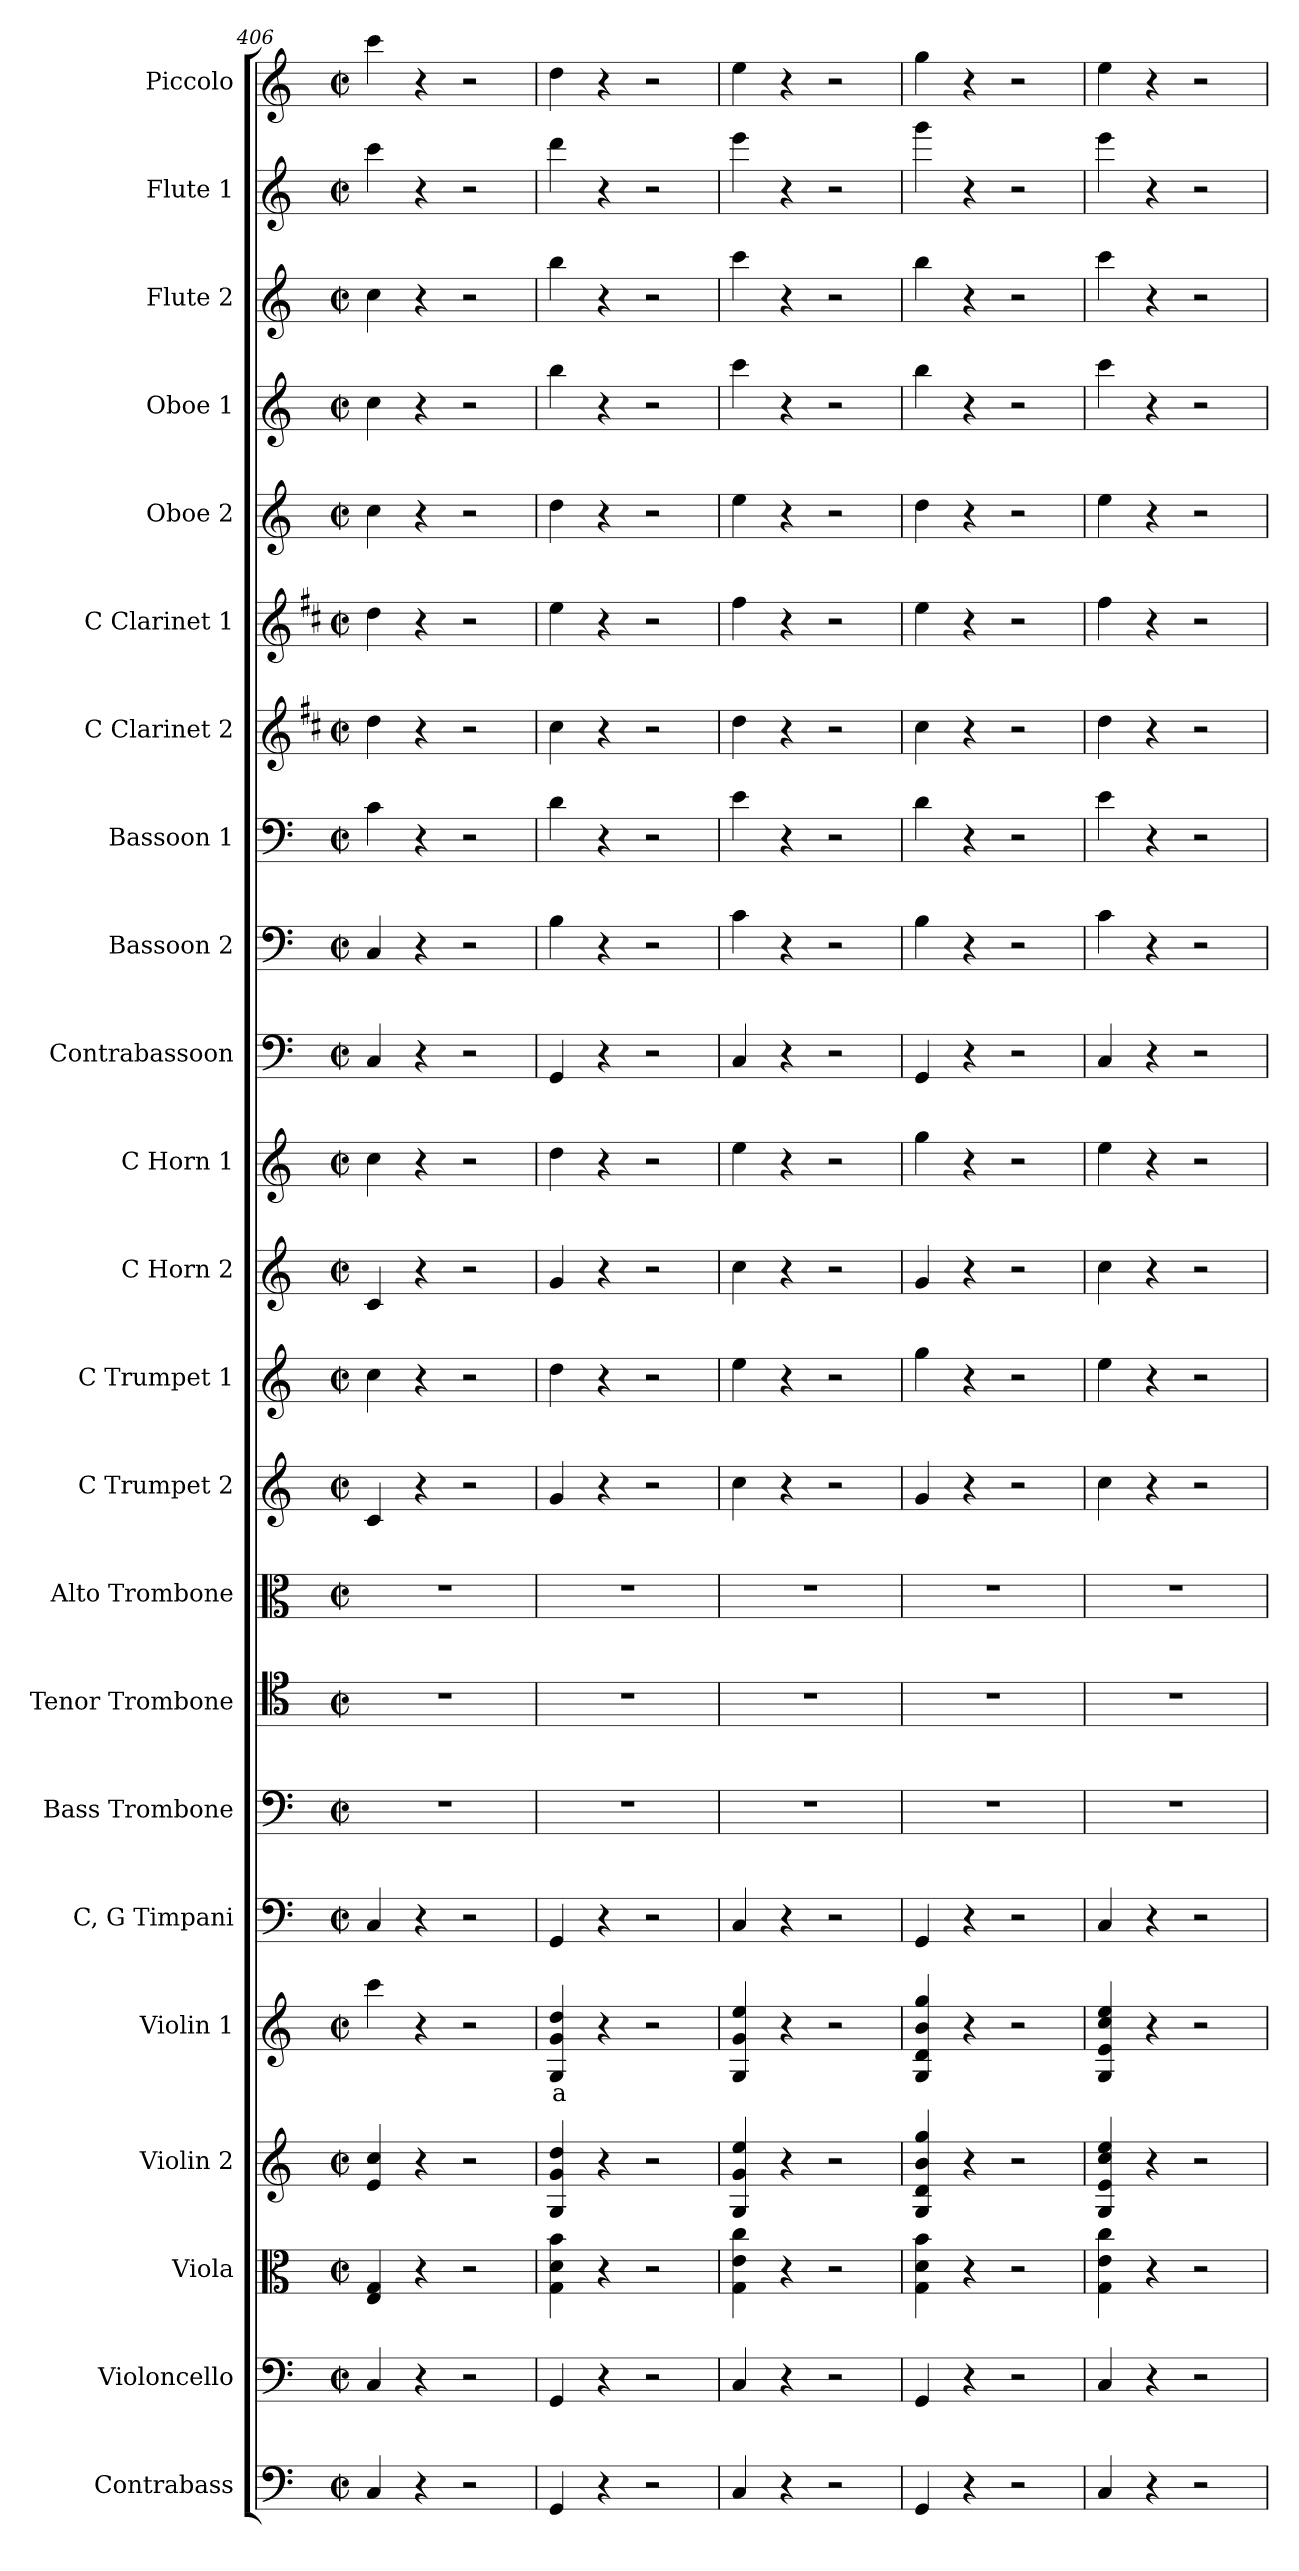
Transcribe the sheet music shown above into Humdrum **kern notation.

**kern	**dynam	**kern	**dynam	**kern	**dynam	**kern	**dynam	**kern	**text	**dynam	**kern	**dynam	**kern	**kern	**kern	**kern	**dynam	**kern	**dynam	**kern	**dynam	**kern	**dynam	**kern	**dynam	**kern	**dynam	**kern	**dynam	**kern	**dynam	**kern	**dynam	**kern	**dynam	**kern	**dynam	**kern	**dynam	**kern	**dynam	**kern	**dynam
*part23	*part23	*part22	*part22	*part21	*part21	*part20	*part20	*part19	*part19	*part19	*part18	*part18	*part17	*part16	*part15	*part14	*part14	*part13	*part13	*part12	*part12	*part11	*part11	*part10	*part10	*part9	*part9	*part8	*part8	*part7	*part7	*part6	*part6	*part5	*part5	*part4	*part4	*part3	*part3	*part2	*part2	*part1	*part1
*staff23	*staff23	*staff22	*staff22	*staff21	*staff21	*staff20	*staff20	*staff19	*staff19	*staff19	*staff18	*staff18	*staff17	*staff16	*staff15	*staff14	*staff14	*staff13	*staff13	*staff12	*staff12	*staff11	*staff11	*staff10	*staff10	*staff9	*staff9	*staff8	*staff8	*staff7	*staff7	*staff6	*staff6	*staff5	*staff5	*staff4	*staff4	*staff3	*staff3	*staff2	*staff2	*staff1	*staff1
*I"Contrabass	*	*I"Violoncello	*	*I"Viola	*	*I"Violin 2	*	*I"Violin 1	*	*	*I"C, G Timpani	*	*I"Bass Trombone	*I"Tenor Trombone	*I"Alto Trombone	*I"C Trumpet 2	*	*I"C Trumpet 1	*	*I"C Horn 2	*	*I"C Horn 1	*	*I"Contrabassoon	*	*I"Bassoon 2	*	*I"Bassoon 1	*	*I"C Clarinet 2	*	*I"C Clarinet 1	*	*I"Oboe 2	*	*I"Oboe 1	*	*I"Flute 2	*	*I"Flute 1	*	*I"Piccolo	*
*I'Cb	*	*I'Vc	*	*I'Vla	*	*I'Vln 2	*	*I'Vln 1	*	*	*I'Timp	*	*I'B Trb	*I'T Trb	*I'A Trb	*I'Tpt 2	*	*I'Tpt 1	*	*I'Hn 2	*	*I'Hn 1	*	*I'C Bsn	*	*I'Bsn 2	*	*I'Bsn 1	*	*I'Cl 2	*	*I'Cl 1	*	*I'Ob 2	*	*I'Ob 1	*	*I'Fl 2	*	*I'Fl 1	*	*I'Picc	*
*clefF4	*	*clefF4	*	*clefC3	*	*clefG2	*	*clefG2	*	*	*clefF4	*	*clefF4	*clefC4	*clefC3	*clefG2	*	*clefG2	*	*clefG2	*	*clefG2	*	*clefF4	*	*clefF4	*	*clefF4	*	*clefG2	*	*clefG2	*	*clefG2	*	*clefG2	*	*clefG2	*	*clefG2	*	*clefG2	*
*ITrd7c12	*	*	*	*	*	*	*	*	*	*	*	*	*	*	*	*	*	*	*	*ITrd7c12	*	*ITrd7c12	*	*ITrd7c12	*	*	*	*	*	*ITrd1c2	*	*ITrd1c2	*	*	*	*	*	*	*	*	*	*ITrd-7c-12	*
*k[]	*	*k[]	*	*k[]	*	*k[]	*	*k[]	*	*	*k[]	*	*k[]	*k[]	*k[]	*k[]	*	*k[]	*	*k[]	*	*k[]	*	*k[]	*	*k[]	*	*k[]	*	*k[]	*	*k[]	*	*k[]	*	*k[]	*	*k[]	*	*k[]	*	*k[]	*
*M2/2	*	*M2/2	*	*M2/2	*	*M2/2	*	*M2/2	*	*	*M2/2	*	*M2/2	*M2/2	*M2/2	*M2/2	*	*M2/2	*	*M2/2	*	*M2/2	*	*M2/2	*	*M2/2	*	*M2/2	*	*M2/2	*	*M2/2	*	*M2/2	*	*M2/2	*	*M2/2	*	*M2/2	*	*M2/2	*
*met(c|)	*	*met(c|)	*	*met(c|)	*	*met(c|)	*	*met(c|)	*	*	*met(c|)	*	*met(c|)	*met(c|)	*met(c|)	*met(c|)	*	*met(c|)	*	*met(c|)	*	*met(c|)	*	*met(c|)	*	*met(c|)	*	*met(c|)	*	*met(c|)	*	*met(c|)	*	*met(c|)	*	*met(c|)	*	*met(c|)	*	*met(c|)	*	*met(c|)	*
=406	=406	=406	=406	=406	=406	=406	=406	=406	=406	=406	=406	=406	=406	=406	=406	=406	=406	=406	=406	=406	=406	=406	=406	=406	=406	=406	=406	=406	=406	=406	=406	=406	=406	=406	=406	=406	=406	=406	=406	=406	=406	=406	=406
4CC/	.	4C/	.	4E/ 4G/	.	4e/ 4cc/	.	4ccc\	.	.	4C/	.	1r	1r	1r	4c/	.	4cc\	.	4C/	.	4c\	.	4CC/	.	4C/	.	4c\	.	4cc\	.	4cc\	.	4cc\	.	4cc\	.	4cc\	.	4ccc\	.	4cccc\	.
4r	.	4r	.	4r	.	4r	.	4r	.	.	4r	.	.	.	.	4r	.	4r	.	4r	.	4r	.	4r	.	4r	.	4r	.	4r	.	4r	.	4r	.	4r	.	4r	.	4r	.	4r	.
2r	.	2r	.	2r	.	2r	.	2r	.	.	2r	.	.	.	.	2r	.	2r	.	2r	.	2r	.	2r	.	2r	.	2r	.	2r	.	2r	.	2r	.	2r	.	2r	.	2r	.	2r	.
=407	=407	=407	=407	=407	=407	=407	=407	=407	=407	=407	=407	=407	=407	=407	=407	=407	=407	=407	=407	=407	=407	=407	=407	=407	=407	=407	=407	=407	=407	=407	=407	=407	=407	=407	=407	=407	=407	=407	=407	=407	=407	=407	=407
!	!LO:DY:b	!	!	!	!	!	!	!	!LO:LY:b:color=#FF0000	!	!	!	!	!	!	!	!	!	!	!	!	!	!	!	!	!	!	!	!	!	!	!	!	!	!	!	!	!	!	!	!	!	!
!	!LO:DY:n=1:b	!	!LO:DY:b	!	!	!	!	!	!	!	!	!	!	!	!	!	!	!	!	!	!	!	!	!	!	!	!	!	!	!	!	!	!	!	!	!	!	!	!	!	!	!	!
!	!	!	!LO:DY:n=1:b	!	!LO:DY:b	!	!	!	!	!	!	!	!	!	!	!	!	!	!	!	!	!	!	!	!	!	!	!	!	!	!	!	!	!	!	!	!	!	!	!	!	!	!
!	!	!	!	!	!LO:DY:n=1:b	!	!	!	!	!	!	!	!	!	!	!	!	!	!	!	!	!	!	!	!	!	!	!	!	!	!	!	!	!	!	!	!	!	!	!	!	!	!
!	!	!	!	!	!LO:DY:n=2:b	!	!	!	!	!	!	!	!	!	!	!	!	!	!	!	!	!	!	!	!	!	!	!	!	!	!	!	!	!	!	!	!	!	!	!	!	!	!
!	!	!	!	!	!LO:DY:n=3:b	!	!	!	!	!	!	!	!	!	!	!	!	!	!	!	!	!	!	!	!	!	!	!	!	!	!	!	!	!	!	!	!	!	!	!	!	!	!
!	!	!	!	!	!LO:DY:n=4:b	!	!	!	!	!	!	!	!	!	!	!	!	!	!	!	!	!	!	!	!	!	!	!	!	!	!	!	!	!	!	!	!	!	!	!	!	!	!
!	!	!	!	!	!LO:DY:n=5:b	!	!LO:DY:b	!	!	!	!	!	!	!	!	!	!	!	!	!	!	!	!	!	!	!	!	!	!	!	!	!	!	!	!	!	!	!	!	!	!	!	!
!	!	!	!	!	!	!	!LO:DY:n=1:b	!	!	!	!	!	!	!	!	!	!	!	!	!	!	!	!	!	!	!	!	!	!	!	!	!	!	!	!	!	!	!	!	!	!	!	!
!	!	!	!	!	!	!	!LO:DY:n=2:b	!	!	!	!	!	!	!	!	!	!	!	!	!	!	!	!	!	!	!	!	!	!	!	!	!	!	!	!	!	!	!	!	!	!	!	!
!	!	!	!	!	!	!	!LO:DY:n=3:b	!	!	!	!	!	!	!	!	!	!	!	!	!	!	!	!	!	!	!	!	!	!	!	!	!	!	!	!	!	!	!	!	!	!	!	!
!	!	!	!	!	!	!	!LO:DY:n=4:b	!	!	!	!	!	!	!	!	!	!	!	!	!	!	!	!	!	!	!	!	!	!	!	!	!	!	!	!	!	!	!	!	!	!	!	!
!	!	!	!	!	!	!	!LO:DY:n=5:b	!	!	!LO:DY:b	!	!	!	!	!	!	!	!	!	!	!	!	!	!	!	!	!	!	!	!	!	!	!	!	!	!	!	!	!	!	!	!	!
!	!	!	!	!	!	!	!	!	!	!LO:DY:n=1:b	!	!	!	!	!	!	!	!	!	!	!	!	!	!	!	!	!	!	!	!	!	!	!	!	!	!	!	!	!	!	!	!	!
!	!	!	!	!	!	!	!	!	!	!LO:DY:n=2:b	!	!	!	!	!	!	!	!	!	!	!	!	!	!	!	!	!	!	!	!	!	!	!	!	!	!	!	!	!	!	!	!	!
!	!	!	!	!	!	!	!	!	!	!LO:DY:n=3:b	!	!	!	!	!	!	!	!	!	!	!	!	!	!	!	!	!	!	!	!	!	!	!	!	!	!	!	!	!	!	!	!	!
!	!	!	!	!	!	!	!	!	!	!LO:DY:n=4:b	!	!	!	!	!	!	!	!	!	!	!	!	!	!	!	!	!	!	!	!	!	!	!	!	!	!	!	!	!	!	!	!	!
!	!	!	!	!	!	!	!	!	!	!LO:DY:n=5:b	!	!LO:DY:b	!	!	!	!	!	!	!	!	!	!	!	!	!	!	!	!	!	!	!	!	!	!	!	!	!	!	!	!	!	!	!
!	!	!	!	!	!	!	!	!	!	!	!	!LO:DY:n=1:b	!	!	!	!	!LO:DY:b	!	!	!	!	!	!	!	!	!	!	!	!	!	!	!	!	!	!	!	!	!	!	!	!	!	!
!	!	!	!	!	!	!	!	!	!	!	!	!	!	!	!	!	!LO:DY:n=1:b	!	!LO:DY:b	!	!	!	!	!	!	!	!	!	!	!	!	!	!	!	!	!	!	!	!	!	!	!	!
!	!	!	!	!	!	!	!	!	!	!	!	!	!	!	!	!	!	!	!LO:DY:n=1:b	!	!LO:DY:b	!	!	!	!	!	!	!	!	!	!	!	!	!	!	!	!	!	!	!	!	!	!
!	!	!	!	!	!	!	!	!	!	!	!	!	!	!	!	!	!	!	!	!	!LO:DY:n=1:b	!	!LO:DY:b	!	!	!	!	!	!	!	!	!	!	!	!	!	!	!	!	!	!	!	!
!	!	!	!	!	!	!	!	!	!	!	!	!	!	!	!	!	!	!	!	!	!	!	!LO:DY:n=1:b	!	!LO:DY:b	!	!	!	!	!	!	!	!	!	!	!	!	!	!	!	!	!	!
!	!	!	!	!	!	!	!	!	!	!	!	!	!	!	!	!	!	!	!	!	!	!	!	!	!LO:DY:n=1:b	!	!LO:DY:b	!	!	!	!	!	!	!	!	!	!	!	!	!	!	!	!
!	!	!	!	!	!	!	!	!	!	!	!	!	!	!	!	!	!	!	!	!	!	!	!	!	!	!	!LO:DY:n=1:b	!	!LO:DY:b	!	!	!	!	!	!	!	!	!	!	!	!	!	!
!	!	!	!	!	!	!	!	!	!	!	!	!	!	!	!	!	!	!	!	!	!	!	!	!	!	!	!	!	!LO:DY:n=1:b	!	!LO:DY:b	!	!	!	!	!	!	!	!	!	!	!	!
!	!	!	!	!	!	!	!	!	!	!	!	!	!	!	!	!	!	!	!	!	!	!	!	!	!	!	!	!	!	!	!LO:DY:n=1:b	!	!LO:DY:b	!	!	!	!	!	!	!	!	!	!
!	!	!	!	!	!	!	!	!	!	!	!	!	!	!	!	!	!	!	!	!	!	!	!	!	!	!	!	!	!	!	!	!	!LO:DY:n=1:b	!	!LO:DY:b	!	!	!	!	!	!	!	!
!	!	!	!	!	!	!	!	!	!	!	!	!	!	!	!	!	!	!	!	!	!	!	!	!	!	!	!	!	!	!	!	!	!	!	!LO:DY:n=1:b	!	!LO:DY:b	!	!	!	!	!	!
!	!	!	!	!	!	!	!	!	!	!	!	!	!	!	!	!	!	!	!	!	!	!	!	!	!	!	!	!	!	!	!	!	!	!	!	!	!LO:DY:n=1:b	!	!LO:DY:b	!	!	!	!
!	!	!	!	!	!	!	!	!	!	!	!	!	!	!	!	!	!	!	!	!	!	!	!	!	!	!	!	!	!	!	!	!	!	!	!	!	!	!	!LO:DY:n=1:b	!	!LO:DY:b	!	!
!	!	!	!	!	!	!	!	!	!	!	!	!	!	!	!	!	!	!	!	!	!	!	!	!	!	!	!	!	!	!	!	!	!	!	!	!	!	!	!	!	!LO:DY:n=1:b	!	!LO:DY:b
!	!	!	!	!	!	!	!	!	!	!	!	!	!	!	!	!	!	!	!	!	!	!	!	!	!	!	!	!	!	!	!	!	!	!	!	!	!	!	!	!	!	!	!LO:DY:n=1:b
4GGG/	other-dynamics ff	4GG/	other-dynamics ff	4G\ 4d\ 4b\	other-dynamics ff other-dynamics ff other-dynamics ff	4G/ 4g/ 4dd/	other-dynamics ff other-dynamics ff other-dynamics ff	4G/ 4g/ 4dd/	a	other-dynamics ff other-dynamics ff other-dynamics ff	4GG/	other-dynamics ff	1r	1r	1r	4g/	other-dynamics ff	4dd\	other-dynamics ff	4G/	other-dynamics ff	4d\	other-dynamics ff	4GGG/	other-dynamics ff	4B\	other-dynamics ff	4d\	other-dynamics ff	4b\	other-dynamics ff	4dd\	other-dynamics ff	4dd\	other-dynamics ff	4bb\	other-dynamics ff	4bb\	other-dynamics ff	4ddd\	other-dynamics ff	4ddd\	other-dynamics ff
4r	.	4r	.	4r	.	4r	.	4r	.	.	4r	.	.	.	.	4r	.	4r	.	4r	.	4r	.	4r	.	4r	.	4r	.	4r	.	4r	.	4r	.	4r	.	4r	.	4r	.	4r	.
2r	.	2r	.	2r	.	2r	.	2r	.	.	2r	.	.	.	.	2r	.	2r	.	2r	.	2r	.	2r	.	2r	.	2r	.	2r	.	2r	.	2r	.	2r	.	2r	.	2r	.	2r	.
=408	=408	=408	=408	=408	=408	=408	=408	=408	=408	=408	=408	=408	=408	=408	=408	=408	=408	=408	=408	=408	=408	=408	=408	=408	=408	=408	=408	=408	=408	=408	=408	=408	=408	=408	=408	=408	=408	=408	=408	=408	=408	=408	=408
4CC/	.	4C/	.	4G\ 4e\ 4cc\	.	4G/ 4g/ 4ee/	.	4G/ 4g/ 4ee/	.	.	4C/	.	1r	1r	1r	4cc\	.	4ee\	.	4c\	.	4e\	.	4CC/	.	4c\	.	4e\	.	4cc\	.	4ee\	.	4ee\	.	4ccc\	.	4ccc\	.	4eee\	.	4eee\	.
4r	.	4r	.	4r	.	4r	.	4r	.	.	4r	.	.	.	.	4r	.	4r	.	4r	.	4r	.	4r	.	4r	.	4r	.	4r	.	4r	.	4r	.	4r	.	4r	.	4r	.	4r	.
2r	.	2r	.	2r	.	2r	.	2r	.	.	2r	.	.	.	.	2r	.	2r	.	2r	.	2r	.	2r	.	2r	.	2r	.	2r	.	2r	.	2r	.	2r	.	2r	.	2r	.	2r	.
=409	=409	=409	=409	=409	=409	=409	=409	=409	=409	=409	=409	=409	=409	=409	=409	=409	=409	=409	=409	=409	=409	=409	=409	=409	=409	=409	=409	=409	=409	=409	=409	=409	=409	=409	=409	=409	=409	=409	=409	=409	=409	=409	=409
4GGG/	.	4GG/	.	4G\ 4d\ 4b\	.	4G/ 4d/ 4b/ 4gg/	.	4G/ 4d/ 4b/ 4gg/	.	.	4GG/	.	1r	1r	1r	4g/	.	4gg\	.	4G/	.	4g\	.	4GGG/	.	4B\	.	4d\	.	4b\	.	4dd\	.	4dd\	.	4bb\	.	4bb\	.	4ggg\	.	4ggg\	.
4r	.	4r	.	4r	.	4r	.	4r	.	.	4r	.	.	.	.	4r	.	4r	.	4r	.	4r	.	4r	.	4r	.	4r	.	4r	.	4r	.	4r	.	4r	.	4r	.	4r	.	4r	.
2r	.	2r	.	2r	.	2r	.	2r	.	.	2r	.	.	.	.	2r	.	2r	.	2r	.	2r	.	2r	.	2r	.	2r	.	2r	.	2r	.	2r	.	2r	.	2r	.	2r	.	2r	.
=410	=410	=410	=410	=410	=410	=410	=410	=410	=410	=410	=410	=410	=410	=410	=410	=410	=410	=410	=410	=410	=410	=410	=410	=410	=410	=410	=410	=410	=410	=410	=410	=410	=410	=410	=410	=410	=410	=410	=410	=410	=410	=410	=410
4CC/	.	4C/	.	4G\ 4e\ 4cc\	.	4G/ 4e/ 4cc/ 4ee/	.	4G/ 4e/ 4cc/ 4ee/	.	.	4C/	.	1r	1r	1r	4cc\	.	4ee\	.	4c\	.	4e\	.	4CC/	.	4c\	.	4e\	.	4cc\	.	4ee\	.	4ee\	.	4ccc\	.	4ccc\	.	4eee\	.	4eee\	.
4r	.	4r	.	4r	.	4r	.	4r	.	.	4r	.	.	.	.	4r	.	4r	.	4r	.	4r	.	4r	.	4r	.	4r	.	4r	.	4r	.	4r	.	4r	.	4r	.	4r	.	4r	.
2r	.	2r	.	2r	.	2r	.	2r	.	.	2r	.	.	.	.	2r	.	2r	.	2r	.	2r	.	2r	.	2r	.	2r	.	2r	.	2r	.	2r	.	2r	.	2r	.	2r	.	2r	.
=	=	=	=	=	=	=	=	=	=	=	=	=	=	=	=	=	=	=	=	=	=	=	=	=	=	=	=	=	=	=	=	=	=	=	=	=	=	=	=	=	=	=	=
*-	*-	*-	*-	*-	*-	*-	*-	*-	*-	*-	*-	*-	*-	*-	*-	*-	*-	*-	*-	*-	*-	*-	*-	*-	*-	*-	*-	*-	*-	*-	*-	*-	*-	*-	*-	*-	*-	*-	*-	*-	*-	*-	*-
